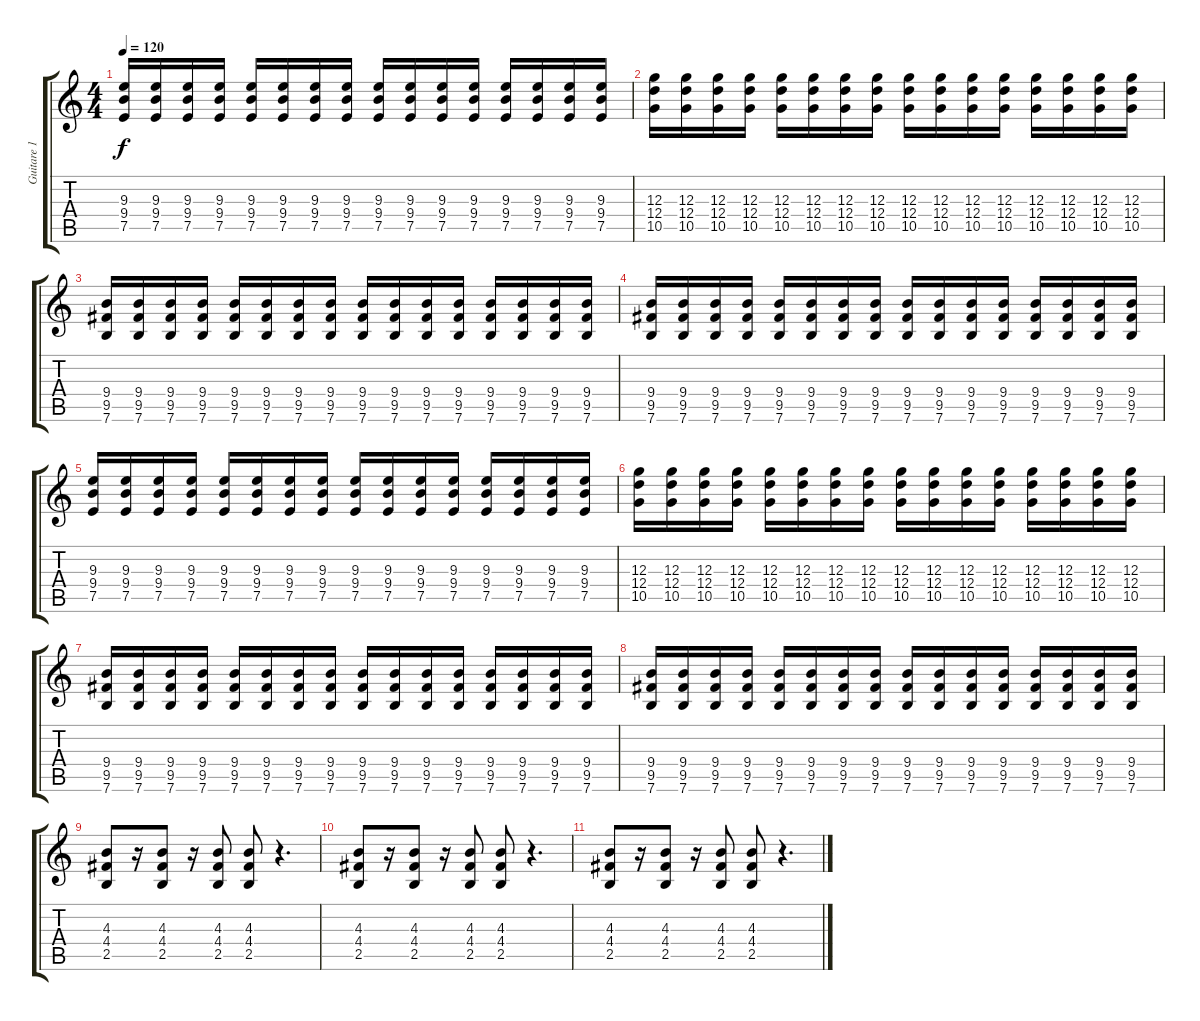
\track ("Guitare 1" "Guitare 1") {instrument acousticguitarnylon}
\staff {score tabs}
\tuning (E4 B3 G3 D3 A2 E2) {hide}
\ts (4 4)
\tempo 120
\clef g2
\ks c
(9.3 9.4 7.5).16{dy f instrument distortionguitar} (9.3 9.4 7.5).16 (9.3 9.4 7.5).16 (9.3 9.4 7.5).16 (9.3 9.4 7.5).16 (9.3 9.4 7.5).16 (9.3 9.4 7.5).16 (9.3 9.4 7.5).16 (9.3 9.4 7.5).16 (9.3 9.4 7.5).16 (9.3 9.4 7.5).16 (9.3 9.4 7.5).16 (9.3 9.4 7.5).16 (9.3 9.4 7.5).16 (9.3 9.4 7.5).16 (9.3 9.4 7.5).16 |
(12.3 12.4 10.5).16 (12.3 12.4 10.5).16 (12.3 12.4 10.5).16 (12.3 12.4 10.5).16 (12.3 12.4 10.5).16 (12.3 12.4 10.5).16 (12.3 12.4 10.5).16 (12.3 12.4 10.5).16 (12.3 12.4 10.5).16 (12.3 12.4 10.5).16 (12.3 12.4 10.5).16 (12.3 12.4 10.5).16 (12.3 12.4 10.5).16 (12.3 12.4 10.5).16 (12.3 12.4 10.5).16 (12.3 12.4 10.5).16 |
(9.4 9.5 7.6).16 (9.4 9.5 7.6).16 (9.4 9.5 7.6).16 (9.4 9.5 7.6).16 (9.4 9.5 7.6).16 (9.4 9.5 7.6).16 (9.4 9.5 7.6).16 (9.4 9.5 7.6).16 (9.4 9.5 7.6).16 (9.4 9.5 7.6).16 (9.4 9.5 7.6).16 (9.4 9.5 7.6).16 (9.4 9.5 7.6).16 (9.4 9.5 7.6).16 (9.4 9.5 7.6).16 (9.4 9.5 7.6).16 |
(9.4 9.5 7.6).16 (9.4 9.5 7.6).16 (9.4 9.5 7.6).16 (9.4 9.5 7.6).16 (9.4 9.5 7.6).16 (9.4 9.5 7.6).16 (9.4 9.5 7.6).16 (9.4 9.5 7.6).16 (9.4 9.5 7.6).16 (9.4 9.5 7.6).16 (9.4 9.5 7.6).16 (9.4 9.5 7.6).16 (9.4 9.5 7.6).16 (9.4 9.5 7.6).16 (9.4 9.5 7.6).16 (9.4 9.5 7.6).16 |
(9.3 9.4 7.5).16{instrument distortionguitar} (9.3 9.4 7.5).16 (9.3 9.4 7.5).16 (9.3 9.4 7.5).16 (9.3 9.4 7.5).16 (9.3 9.4 7.5).16 (9.3 9.4 7.5).16 (9.3 9.4 7.5).16 (9.3 9.4 7.5).16 (9.3 9.4 7.5).16 (9.3 9.4 7.5).16 (9.3 9.4 7.5).16 (9.3 9.4 7.5).16 (9.3 9.4 7.5).16 (9.3 9.4 7.5).16 (9.3 9.4 7.5).16 |
(12.3 12.4 10.5).16 (12.3 12.4 10.5).16 (12.3 12.4 10.5).16 (12.3 12.4 10.5).16 (12.3 12.4 10.5).16 (12.3 12.4 10.5).16 (12.3 12.4 10.5).16 (12.3 12.4 10.5).16 (12.3 12.4 10.5).16 (12.3 12.4 10.5).16 (12.3 12.4 10.5).16 (12.3 12.4 10.5).16 (12.3 12.4 10.5).16 (12.3 12.4 10.5).16 (12.3 12.4 10.5).16 (12.3 12.4 10.5).16 |
(9.4 9.5 7.6).16 (9.4 9.5 7.6).16 (9.4 9.5 7.6).16 (9.4 9.5 7.6).16 (9.4 9.5 7.6).16 (9.4 9.5 7.6).16 (9.4 9.5 7.6).16 (9.4 9.5 7.6).16 (9.4 9.5 7.6).16 (9.4 9.5 7.6).16 (9.4 9.5 7.6).16 (9.4 9.5 7.6).16 (9.4 9.5 7.6).16 (9.4 9.5 7.6).16 (9.4 9.5 7.6).16 (9.4 9.5 7.6).16 |
(9.4 9.5 7.6).16 (9.4 9.5 7.6).16 (9.4 9.5 7.6).16 (9.4 9.5 7.6).16 (9.4 9.5 7.6).16 (9.4 9.5 7.6).16 (9.4 9.5 7.6).16 (9.4 9.5 7.6).16 (9.4 9.5 7.6).16 (9.4 9.5 7.6).16 (9.4 9.5 7.6).16 (9.4 9.5 7.6).16 (9.4 9.5 7.6).16 (9.4 9.5 7.6).16 (9.4 9.5 7.6).16 (9.4 9.5 7.6).16 |
(4.3 4.4 2.5).8{instrument distortionguitar} r.16 (4.3 4.4 2.5).8 r.16 (4.3 4.4 2.5).8 (4.3 4.4 2.5).8 r.4{d} |
(4.3 4.4 2.5).8{instrument distortionguitar} r.16 (4.3 4.4 2.5).8 r.16 (4.3 4.4 2.5).8 (4.3 4.4 2.5).8 r.4{d} |
(4.3 4.4 2.5).8{instrument distortionguitar} r.16 (4.3 4.4 2.5).8 r.16 (4.3 4.4 2.5).8 (4.3 4.4 2.5).8 r.4{d}
